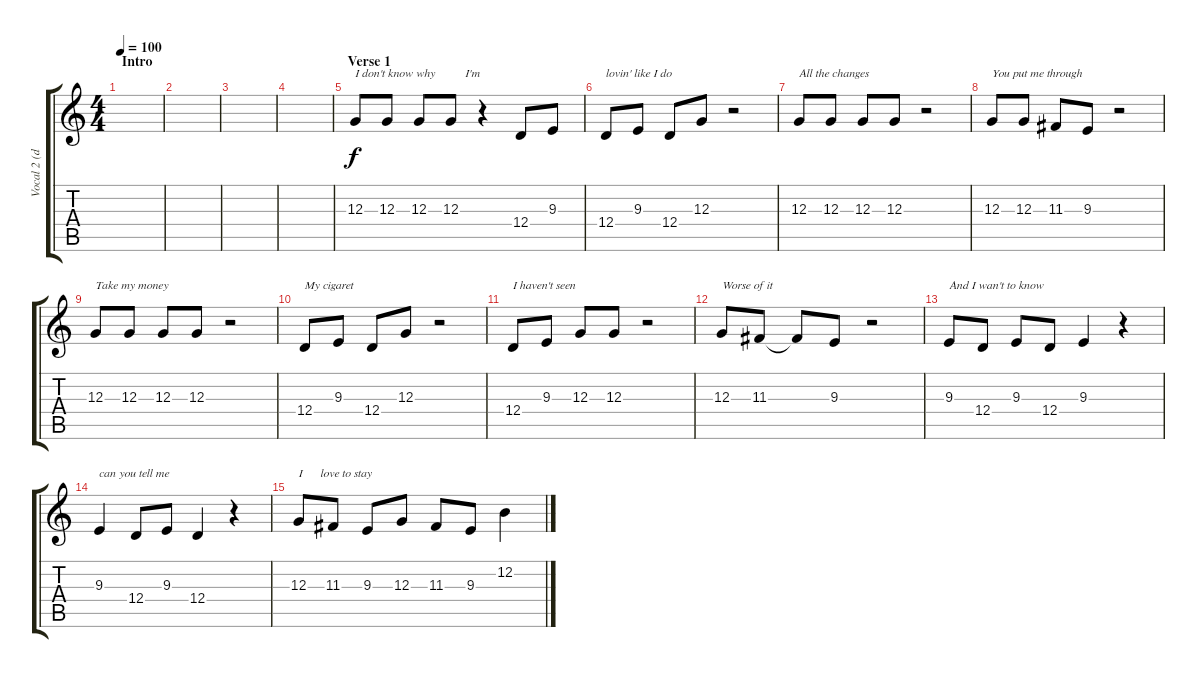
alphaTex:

\track ("Vocal 2 (dub)" "Vocal 2 (d") {instrument clavinet}
\staff {score tabs}
\tuning (E4 B3 G3 D3 A2 E2) {hide}
\ts (4 4)
\section ("" "Intro")
\tempo 100
\clef g2
\ks c
|
|
|
|
\section ("" "Verse 1")
12.3.8{txt "I don't know why          I'm"} 12.3.8 12.3.8 12.3.8 r.4 12.4.8 9.3.8 |
12.4.8{txt "lovin' like I do"} 9.3.8 12.4.8 12.3.8 r.2 |
12.3.8{txt "All the changes"} 12.3.8 12.3.8 12.3.8 r.2 |
12.3.8{txt "You put me through"} 12.3.8 11.3.8 9.3.8 r.2 |
12.3.8{txt "Take my money"} 12.3.8 12.3.8 12.3.8 r.2 |
12.4.8{txt "My cigaret"} 9.3.8 12.4.8 12.3.8 r.2 |
12.4.8{txt "I haven't seen "} 9.3.8 12.3.8 12.3.8 r.2 |
12.3.8{txt "Worse of it"} 11.3.8 11.3{t}.8 9.3.8 r.2 |
9.3.8{txt "And I wan't to know"} 12.4.8 9.3.8 12.4.8 9.3.4 r.4 |
9.3.4{txt "can you tell me"} 12.4.8 9.3.8 12.4.4 r.4 |
12.3.8{txt "I      love to stay"} 11.3.8 9.3.8 12.3.8 11.3.8 9.3.8 12.2.4
